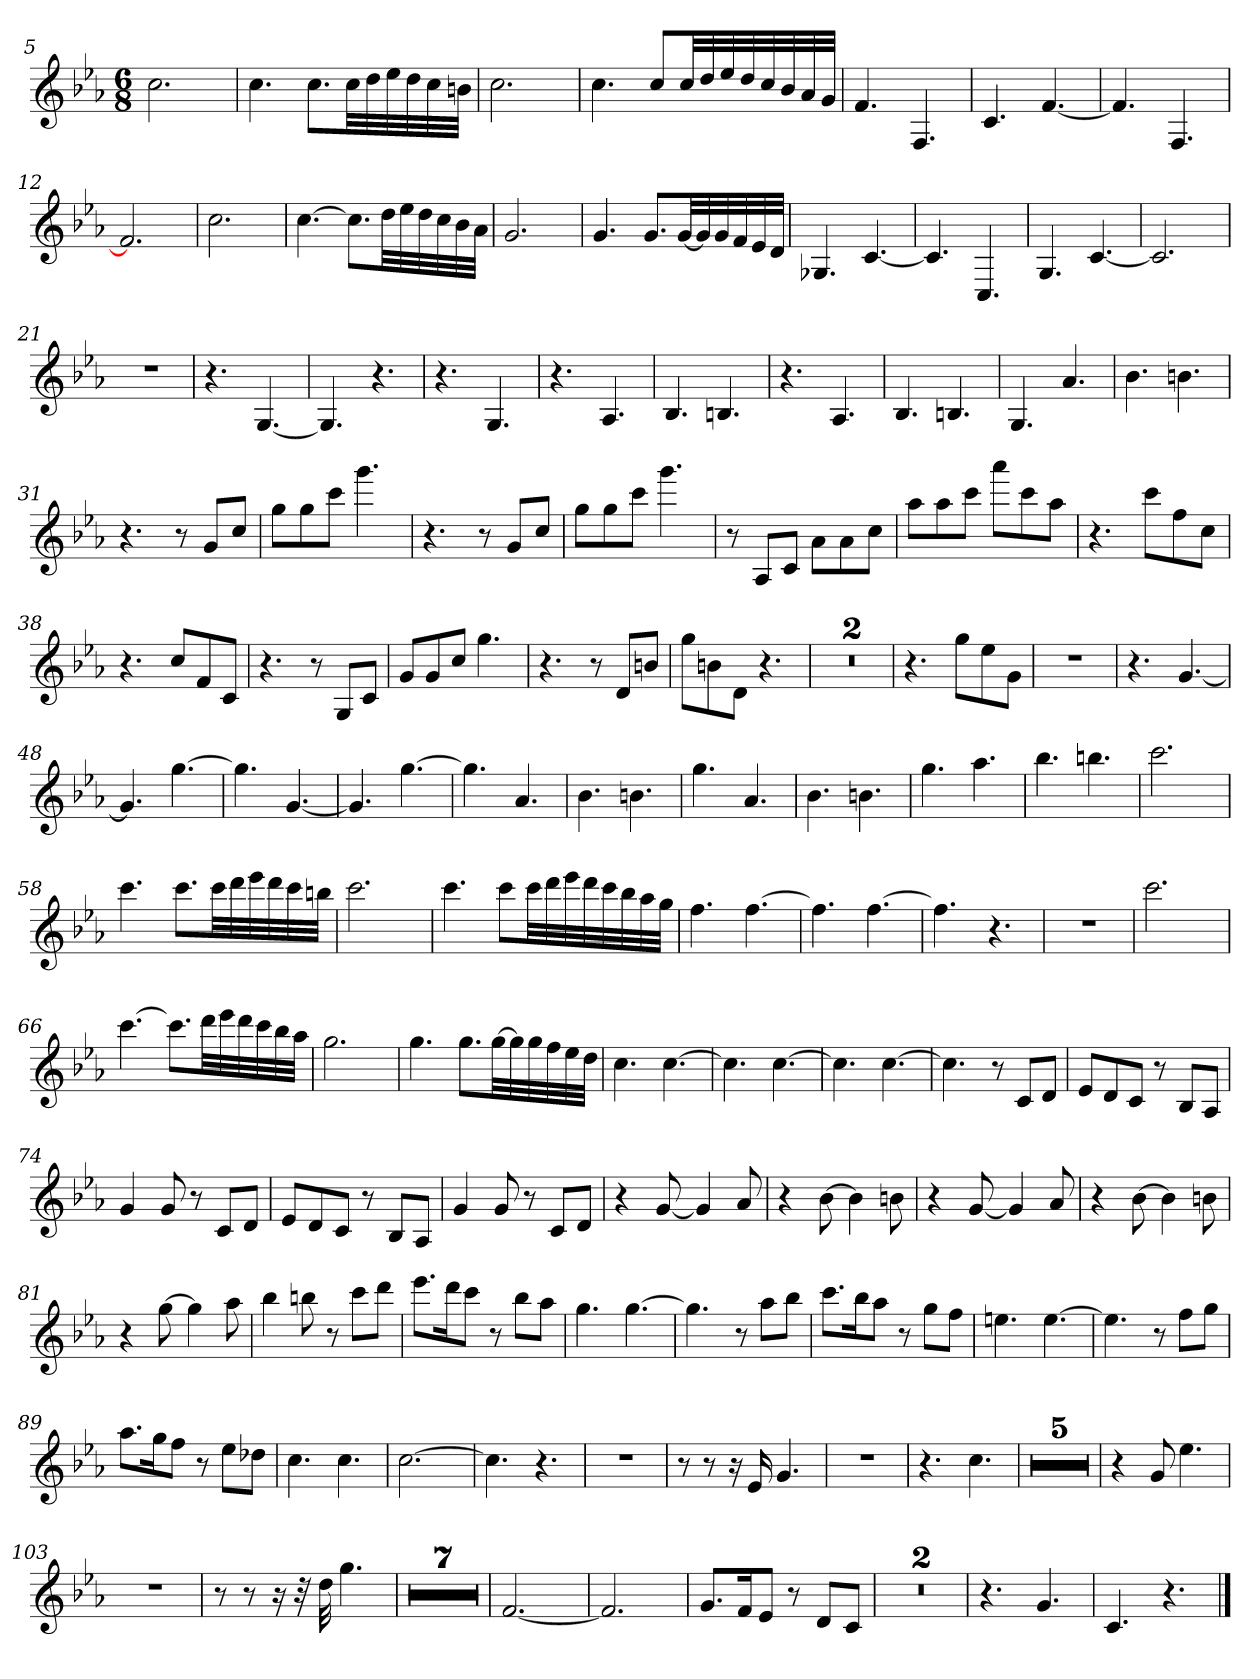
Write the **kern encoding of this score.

**kern
*part1
*staff1
*clefG2
*k[b-e-a-]
*c:
*M6/8
=5
2.cc
=6
4.cc
8.cc\L
32cc\LL
32dd\
32ee-\
32dd\
32cc\
32bn\JJJ
=7
2.cc
=8
4.cc
8cc/L
32cc/LL
32dd/
32ee-/
32dd/
32cc/
32b-/
32a-/
32g/JJJ
=9
4.f
4.F
=10
4.c
[4.f
=11
4.f]
4.F
=12
2.f]
=13
2.cc
=14
[4.cc
8.cc\L]
32dd\LL
32ee-\
32dd\
32cc\
32b-\
32a-\JJJ
=15
2.g
=16
4.g
8.g/L
[32g/LL
32g/]
32g/
32f/
32e-/
32d/JJJ
=17
4.G-X
[4.c
=18
4.c]
4.C
=19
4.G
[4.c
=20
2.c]
=21
2.r
=22
4.r
[4.G
=23
4.G]
4.r
=24
4.r
4.G
=25
4.r
4.A-
=26
4.B-
4.Bn
=27
4.r
4.A-
=28
4.B-
4.Bn
=29
4.G
4.a-
=30
4.b-
4.bn
=31
4.r
8r
8g/L
8cc/J
=32
8gg\L
8gg\
8ccc\J
4.ggg
=33
4.r
8r
8g/L
8cc/J
=34
8gg\L
8gg\
8ccc\J
4.ggg
=35
8r
8A-/L
8c/J
8a-\L
8a-\
8cc\J
=36
8aa-\L
8aa-\
8ccc\J
8aaa-\L
8ccc\
8aa-\J
=37
4.r
8ccc\L
8ff\
8cc\J
=38
4.r
8cc/L
8f/
8c/J
=39
4.r
8r
8G/L
8c/J
=40
8g/L
8g/
8cc/J
4.gg
=41
4.r
8r
8d/L
8bn/J
=42
8gg\L
8bn\
8d\J
4.r
=43
2.r
=44
2.r
=45
4.r
8gg\L
8ee-\
8g\J
=46
2.r
=47
4.r
[4.g
=48
4.g]
[4.gg
=49
4.gg]
[4.g
=50
4.g]
[4.gg
=51
4.gg]
4.a-
=52
4.b-
4.bn
=53
4.gg
4.a-
=54
4.b-
4.bn
=55
4.gg
4.aa-
=56
4.bb-
4.bbn
=57
2.ccc
=58
4.ccc
8.ccc\L
32ccc\LL
32ddd\
32eee-\
32ddd\
32ccc\
32bbn\JJJ
=59
2.ccc
=60
4.ccc
8ccc\L
32ccc\LL
32ddd\
32eee-\
32ddd\
32ccc\
32bb-\
32aa-\
32gg\JJJ
=61
4.ff
[4.ff
=62
4.ff]
[4.ff
=63
4.ff]
4.r
=64
2.r
=65
2.ccc
=66
[4.ccc
8.ccc\L]
32ddd\LL
32eee-\
32ddd\
32ccc\
32bb-\
32aa-\JJJ
=67
2.gg
=68
4.gg
8.gg\L
[32gg\LL
32gg\]
32gg\
32ff\
32ee-\
32dd\JJJ
=69
4.cc
[4.cc
=70
4.cc]
[4.cc
=71
4.cc]
[4.cc
=72
4.cc]
8r
8c/L
8d/J
=73
8e-/L
8d/
8c/J
8r
8B-/L
8A-/J
=74
4g
8g
8r
8c/L
8d/J
=75
8e-/L
8d/
8c/J
8r
8B-/L
8A-/J
=76
4g
8g
8r
8c/L
8d/J
=77
4r
[8g
4g]
8a-
=78
4r
[8b-
4b-]
8bn
=79
4r
[8g
4g]
8a-
=80
4r
[8b-
4b-]
8bn
=81
4r
[8gg
4gg]
8aa-
=82
4bb-
8bbn
8r
8ccc\L
8ddd\J
=83
8.eee-\L
16ddd\K
8ccc\J
8r
8bb-\L
8aa-\J
=84
4.gg
[4.gg
=85
4.gg]
8r
8aa-\L
8bb-\J
=86
8.ccc\L
16bb-\K
8aa-\J
8r
8gg\L
8ff\J
=87
4.een
[4.ee
=88
4.ee]
8r
8ff\L
8gg\J
=89
8.aa-\L
16gg\K
8ff\J
8r
8ee-\L
8dd-X\J
=90
4.cc
4.cc
=91
[2.cc
=92
4.cc]
4.r
=93
2.r
=94
8r
8r
16r
16e-
4.g
=95
2.r
=96
4.r
4.cc
=97
2.r
=98
2.r
=99
2.r
=100
2.r
=101
2.r
=102
4r
8g
4.ee-
=103
2.r
=104
8r
8r
16r
32r
32dd
4.gg
=105
2.r
=106
2.r
=107
2.r
=108
2.r
=109
2.r
=110
2.r
=111
2.r
=112
[2.f
=113
2.f]
=114
8.g/L
16f/K
8e-/J
8r
8d/L
8c/J
=115
2.r
=116
2.r
=117
4.r
4.g
=118
4.c
4.r
==
*-
